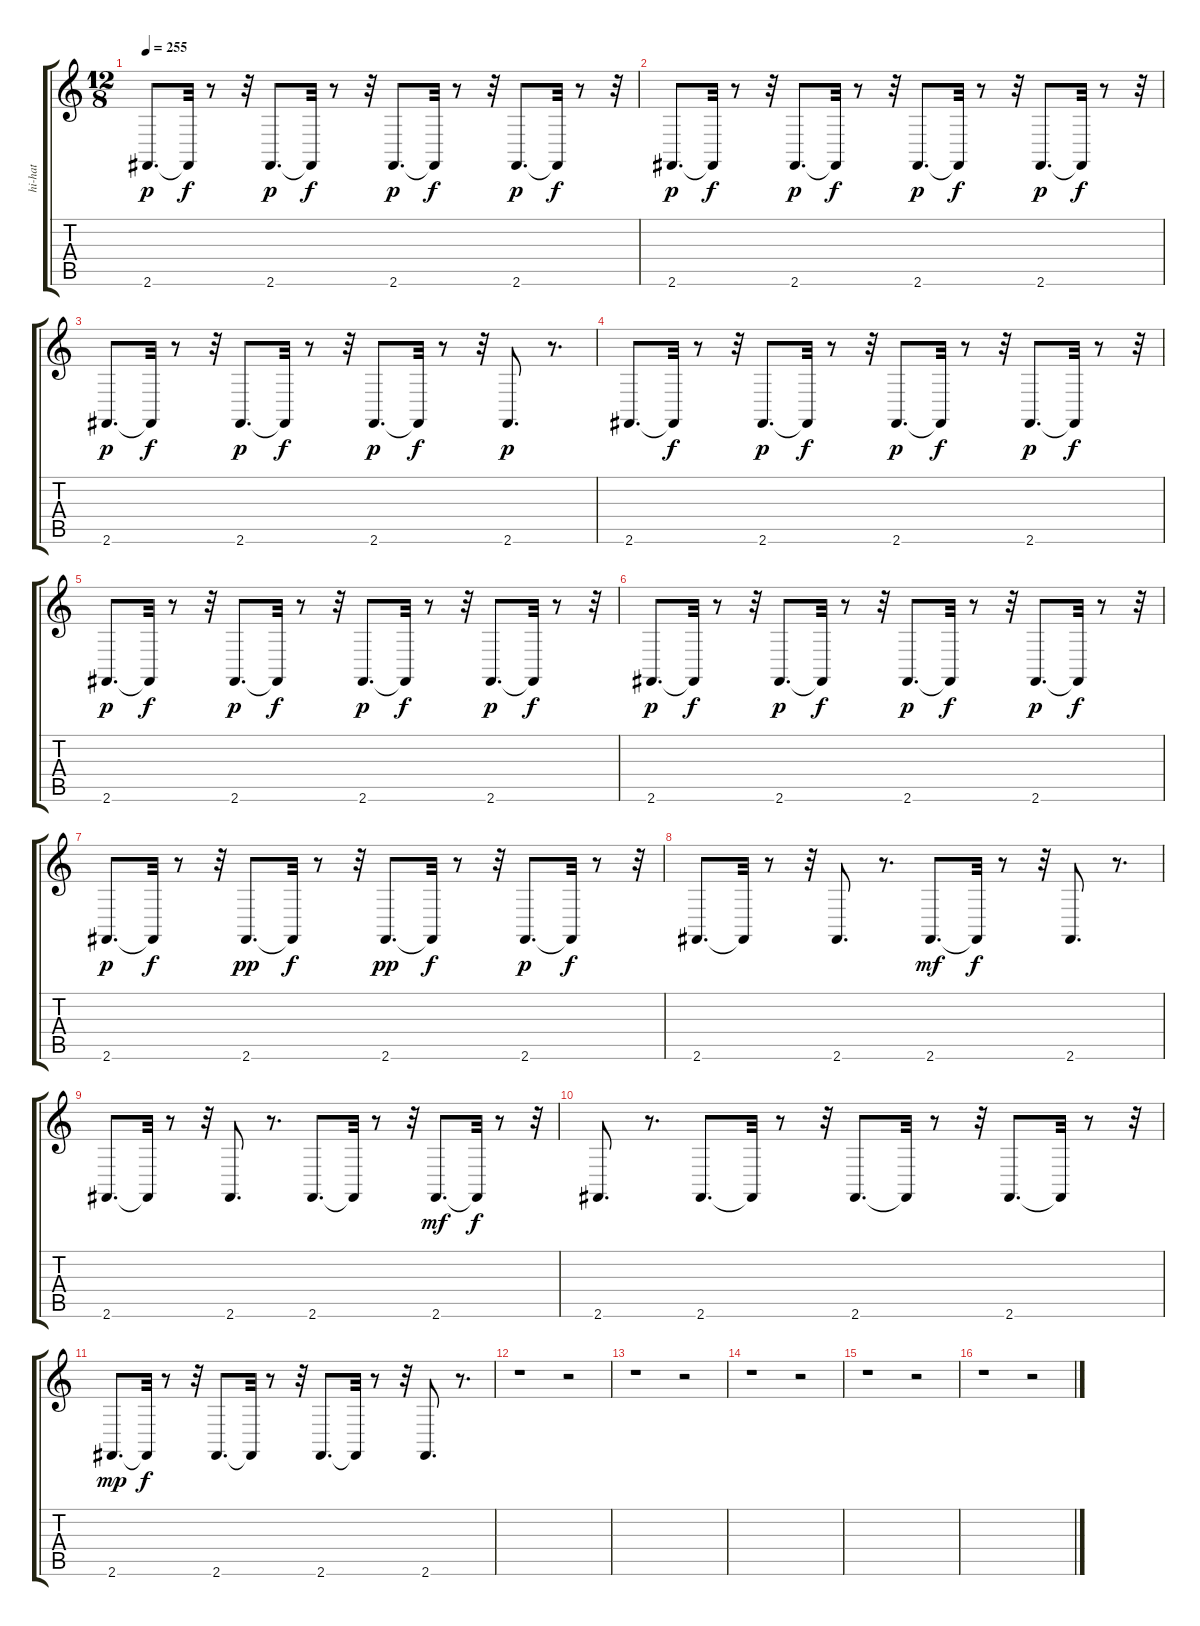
\track ("hi-hat              " "hi-hat    ") {instrument drawbarorgan}
\staff {score tabs}
\tuning (E4 B3 G3 D3 A2 E2) {hide}
\ts (12 8)
\tempo 255
\clef g2
\ks c
2.6.8{d dy p} 2.6{t}.32{dy f} r.8 r.32 2.6.8{d dy p} 2.6{t}.32{dy f} r.8 r.32 2.6.8{d dy p} 2.6{t}.32{dy f} r.8 r.32 2.6.8{d dy p} 2.6{t}.32{dy f} r.8 r.32 |
2.6.8{d dy p} 2.6{t}.32{dy f} r.8 r.32 2.6.8{d dy p} 2.6{t}.32{dy f} r.8 r.32 2.6.8{d dy p} 2.6{t}.32{dy f} r.8 r.32 2.6.8{d dy p} 2.6{t}.32{dy f} r.8 r.32 |
2.6.8{d dy p} 2.6{t}.32{dy f} r.8 r.32 2.6.8{d dy p} 2.6{t}.32{dy f} r.8 r.32 2.6.8{d dy p} 2.6{t}.32{dy f} r.8 r.32 2.6.8{d dy p} r.8{d} |
2.6.8{d} 2.6{t}.32{dy f} r.8 r.32 2.6.8{d dy p} 2.6{t}.32{dy f} r.8 r.32 2.6.8{d dy p} 2.6{t}.32{dy f} r.8 r.32 2.6.8{d dy p} 2.6{t}.32{dy f} r.8 r.32 |
2.6.8{d dy p} 2.6{t}.32{dy f} r.8 r.32 2.6.8{d dy p} 2.6{t}.32{dy f} r.8 r.32 2.6.8{d dy p} 2.6{t}.32{dy f} r.8 r.32 2.6.8{d dy p} 2.6{t}.32{dy f} r.8 r.32 |
2.6.8{d dy p} 2.6{t}.32{dy f} r.8 r.32 2.6.8{d dy p} 2.6{t}.32{dy f} r.8 r.32 2.6.8{d dy p} 2.6{t}.32{dy f} r.8 r.32 2.6.8{d dy p} 2.6{t}.32{dy f} r.8 r.32 |
2.6.8{d dy p} 2.6{t}.32{dy f} r.8 r.32 2.6.8{d dy pp} 2.6{t}.32{dy f} r.8 r.32 2.6.8{d dy pp} 2.6{t}.32{dy f} r.8 r.32 2.6.8{d dy p} 2.6{t}.32{dy f} r.8 r.32 |
2.6.8{d} 2.6{t}.32 r.8 r.32 2.6.8{d} r.8{d} 2.6.8{d dy mf} 2.6{t}.32{dy f} r.8 r.32 2.6.8{d} r.8{d} |
2.6.8{d} 2.6{t}.32 r.8 r.32 2.6.8{d} r.8{d} 2.6.8{d} 2.6{t}.32 r.8 r.32 2.6.8{d dy mf} 2.6{t}.32{dy f} r.8 r.32 |
2.6.8{d} r.8{d} 2.6.8{d} 2.6{t}.32 r.8 r.32 2.6.8{d} 2.6{t}.32 r.8 r.32 2.6.8{d} 2.6{t}.32 r.8 r.32 |
2.6.8{d dy mp} 2.6{t}.32{dy f} r.8 r.32 2.6.8{d} 2.6{t}.32 r.8 r.32 2.6.8{d} 2.6{t}.32 r.8 r.32 2.6.8{d} r.8{d} |
r.1 r.2 |
r.1 r.2 |
r.1 r.2 |
r.1 r.2 |
r.1 r.2
